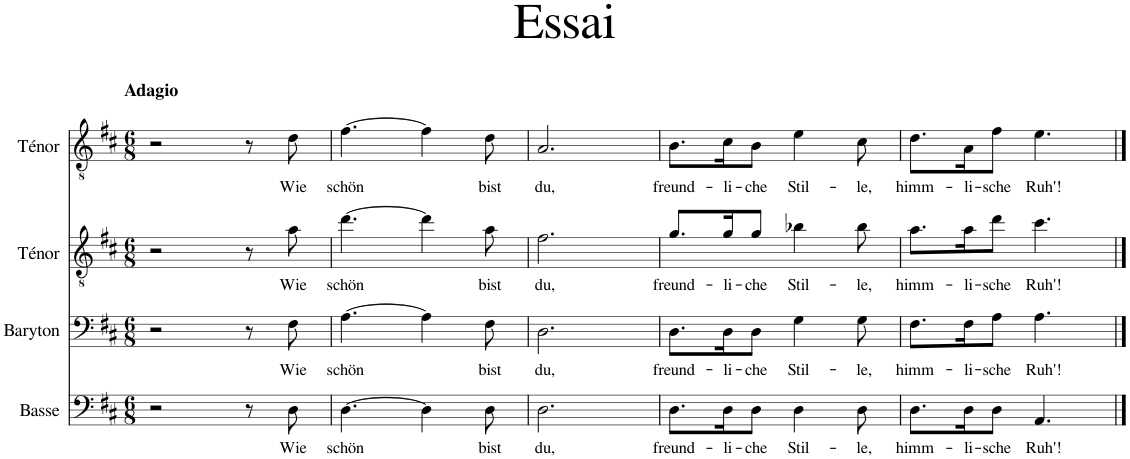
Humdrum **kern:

**kern	**text	**kern	**text	**kern	**text	**kern	**text
*part4	*part4	*part3	*part3	*part2	*part2	*part1	*part1
*staff4	*staff4	*staff3	*staff3	*staff2	*staff2	*staff1	*staff1
*I"Basse	*	*I"Baryton	*	*I"Ténor	*	*I"Ténor	*
*I'B.	*	*I'Bar.	*	*I'T.	*	*I'T.	*
*clefF4	*	*clefF4	*	*clefGv2	*	*clefGv2	*
*	*	*Trd4c7	*	*	*	*	*
*k[f#c#]	*	*k[f#c#]	*	*k[f#c#]	*	*k[f#c#]	*
*M6/8	*	*M6/8	*	*M6/8	*	*M6/8	*
=1	=1	=1	=1	=1	=1	=1	=1
!	!	!	!	!	!	!LO:TX:a:B:t=Adagio	!
2r	.	2r	.	2r	.	2r	.
8r	.	8r	.	8r	.	8r	.
!	!LO:LY:b	!	!LO:LY:b	!	!LO:LY:b	!	!LO:LY:b
8D\	Wie	8F#\	Wie	8a\	Wie	8d\	Wie
=2	=2	=2	=2	=2	=2	=2	=2
!	!LO:LY:b	!	!LO:LY:b	!	!LO:LY:b	!	!LO:LY:b
[4.D\	schön	[4.A\	schön	[4.dd\	schön	[4.f#\	schön
4D\]	.	4A\]	.	4dd\]	.	4f#\]	.
!	!LO:LY:b	!	!LO:LY:b	!	!LO:LY:b	!	!LO:LY:b
8D\	bist	8F#\	bist	8a\	bist	8d\	bist
=3	=3	=3	=3	=3	=3	=3	=3
!	!LO:LY:b	!	!LO:LY:b	!	!LO:LY:b	!	!LO:LY:b
2.D\	du,	2.D\	du,	2.f#\	du,	2.A/	du,
=4	=4	=4	=4	=4	=4	=4	=4
!	!LO:LY:b	!	!LO:LY:b	!	!LO:LY:b	!	!LO:LY:b
8.D\L	freund-	8.D\L	freund-	8.g/L	freund-	8.B\L	freund-
!	!LO:LY:b	!	!LO:LY:b	!	!LO:LY:b	!	!LO:LY:b
16D\K	-li-	16D\K	-li-	16g/K	-li-	16c#\K	-li-
!	!LO:LY:b	!	!LO:LY:b	!	!LO:LY:b	!	!LO:LY:b
8D\J	-che	8D\J	-che	8g/J	-che	8B\J	-che
!	!LO:LY:b	!	!LO:LY:b	!	!LO:LY:b	!	!LO:LY:b
4D\	Stil-	4G\	Stil-	4b-X\	Stil-	4e\	Stil-
!	!LO:LY:b	!	!LO:LY:b	!	!LO:LY:b	!	!LO:LY:b
8D\	-le,	8G\	-le,	8b-\	-le,	8c#\	-le,
=5	=5	=5	=5	=5	=5	=5	=5
!	!LO:LY:b	!	!LO:LY:b	!	!LO:LY:b	!	!LO:LY:b
8.D\L	himm-	8.F#\L	himm-	8.a\L	himm-	8.d\L	himm-
!	!LO:LY:b	!	!LO:LY:b	!	!LO:LY:b	!	!LO:LY:b
16D\K	-li-	16F#\K	-li-	16a\K	-li-	16A\K	-li-
!	!LO:LY:b	!	!LO:LY:b	!	!LO:LY:b	!	!LO:LY:b
8D\J	-sche	8A\J	-sche	8dd\J	-sche	8f#\J	-sche
!	!LO:LY:b	!	!LO:LY:b	!	!LO:LY:b	!	!LO:LY:b
4.AA/	Ruh'!	4.A\	Ruh'!	4.cc#\	Ruh'!	4.e\	Ruh'!
==	==	==	==	==	==	==	==
*-	*-	*-	*-	*-	*-	*-	*-
